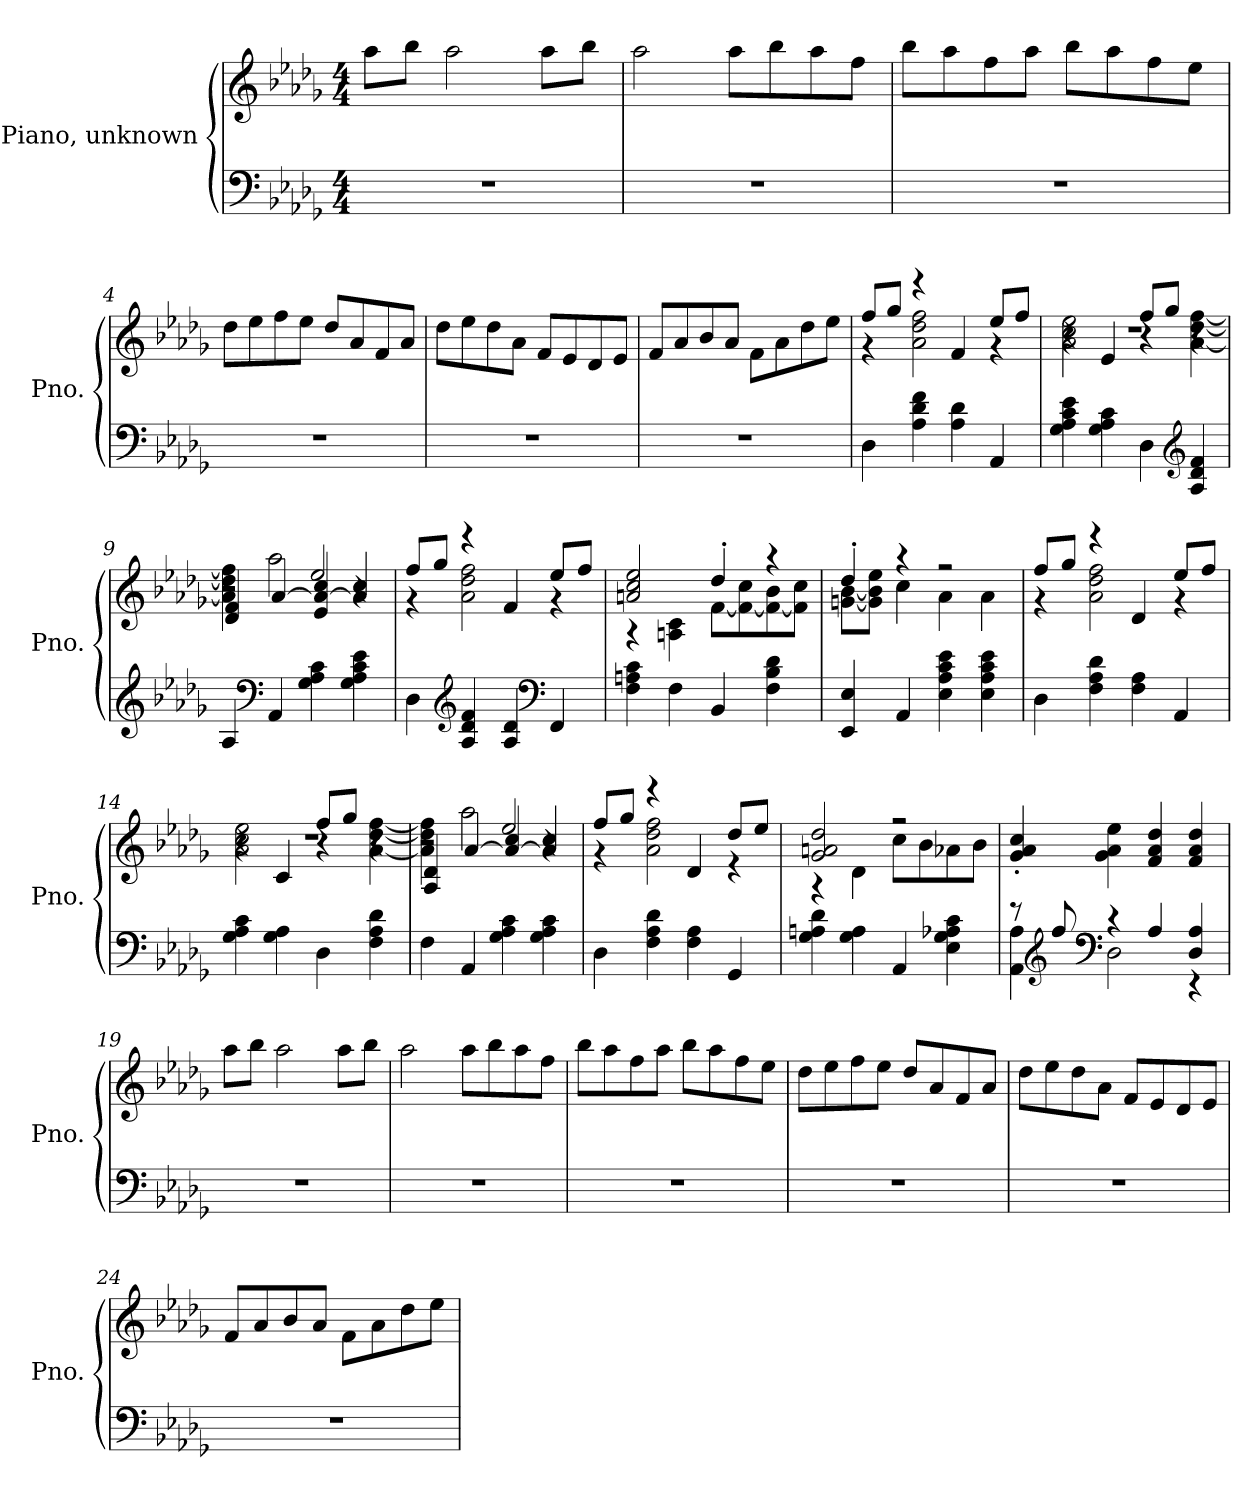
**kern	**kern
*part1	*part1
*staff2	*staff1
*I"Piano, unknown	*
*I'Pno.	*
*clefF4	*clefG2
*k[b-e-a-d-g-]	*k[b-e-a-d-g-]
*M4/4	*M4/4
*MM120	*MM120
=1	=1
1r	8aa-\L
.	8bb-\J
.	2aa-\
.	8aa-\L
.	8bb-\J
=2	=2
1r	2aa-\
.	8aa-\L
.	8bb-\
.	8aa-\
.	8ff\J
=3	=3
1r	8bb-\L
.	8aa-\
.	8ff\
.	8aa-\J
.	8bb-\L
.	8aa-\
.	8ff\
.	8ee-\J
=4	=4
1r	8dd-\L
.	8ee-\
.	8ff\
.	8ee-\J
.	8dd-/L
.	8a-/
.	8f/
.	8a-/J
=5	=5
1r	8dd-\L
.	8ee-\
.	8dd-\
.	8a-\J
.	8f/L
.	8e-/
.	8d-/
.	8e-/J
!!LO:LB:g=z
=6	=6
1r	8f/L
.	8a-/
.	8b-/
.	8a-/J
.	8f\L
.	8a-\
.	8dd-\
.	8ee-\J
=7	=7
*	*^
4D-\	8ff/L	4r
.	8gg-/J	.
4A-\ 4d-\ 4f\	4r	2a-\ 2dd-\ 2ff\
4A-\ 4d-\	4f/	.
4AA-/	8ee-/L	4r
.	8ff/J	.
=8	=8	=8
*	*	*^
4G-\ 4A-\ 4c\ 4e-\	1r	2a-\ 2cc\ 2ee-\	4r
4G-\ 4A-\ 4c\	.	.	4e-/
4D-\	.	4r	8ff/L
.	.	.	8gg-/J
*clefG2	*	*	*
4A-/ 4d-/ 4f/	.	[4a-\ [4dd-\ [4ff\	4r
=9	=9	=9	=9
4A-/	2r	4a-\] 4dd-\] 4ff\]	4d-/ 4f/
*clefF4	*	*	*
4AA-/	.	2aa-\	[4a-/
4G-\ 4A-\ 4c\	2ee-/	.	4e-/ 4a-/_ 4cc/
4G-\ 4A-\ 4c\ 4e-\	.	4r	4a-/] 4cc/
*	*	*v	*v
=10	=10	=10
4D-\	8ff/L	4r
.	8gg-/J	.
*clefG2	*	*
4A-/ 4d-/ 4f/	4r	2a-\ 2dd-\ 2ff\
4A-/ 4d-/	4f/	.
*clefF4	*	*
4FF/	8ee-/L	4r
.	8ff/J	.
!!LO:LB:g=z	!!
=11	=11	=11
4F\ 4An\ 4c\	2an/ 2cc/ 2ee-/	4r
4F\	.	4An\ 4c\
4BB-/	4dd-'/	[8f\L
.	.	8f\_ 8cc\
4F\ 4B-\ 4d-\	4r	8f\_ 8b-\
.	.	8f\] 8cc\J
=12	=12	=12
4EE-/ 4E-/	4dd-'/	[8gn\ [8b-\L
.	.	8g\] 8b-\] 8ee-\J
4AA-/	4r	4cc\
4E-\ 4A-\ 4c\ 4e-\	2r	4a-\
4E-\ 4A-\ 4c\ 4e-\	.	4a-\
=13	=13	=13
4D-\	8ff/L	4r
.	8gg-/J	.
4F\ 4A-\ 4d-\	4r	2a-\ 2dd-\ 2ff\
4F\ 4A-\	4d-/	.
4AA-/	8ee-/L	4r
.	8ff/J	.
=14	=14	=14
*	*	*^
4G-\ 4A-\ 4c\	1r	2a-\ 2cc\ 2ee-\	4r
4G-\ 4A-\	.	.	4c/
4D-\	.	4r	8ff/L
.	.	.	8gg-/J
4F\ 4A-\ 4d-\	.	[4a-\ [4dd-\ [4ff\	4r
=15	=15	=15	=15
4F\	2r	4a-\] 4dd-\] 4ff\]	4A-/ 4d-/
4AA-/	.	2aa-\	[4a-/
4G-\ 4A-\ 4c\	2ee-/	.	4a-/_ 4cc/
4G-\ 4A-\ 4c\	.	4r	4a-/] 4cc/
*	*	*v	*v
!!LO:LB:g=z
=16	=16	=16
4D-\	8ff/L	4r
.	8gg-/J	.
4F\ 4A-\ 4d-\	4r	2a-\ 2dd-\ 2ff\
4F\ 4A-\	4d-/	.
4GG-/	8dd-/L	4r
.	8ee-/J	.
=17	=17	=17
4G-\ 4An\ 4d-\	2g-/ 2an/ 2dd-/	4r
4G-\ 4A\	.	4d-\
4AA-/	2r	8cc\L
.	.	8b-\
4E-\ 4G-\ 4A-X\ 4c\	.	8a-X\
.	.	8b-\J
*	*v	*v
=18	=18
*^	*
8r	4AA-\ 4A-\	4g-/' 4a-/' 4cc/'
*clefG2	*	*
8ff/	.	.
*clefF4	*	*
4r	2D-\	4g-\ 4a-\ 4ee-\
4A-/	.	4f/ 4a-/ 4dd-/
4D-/ 4A-/	4r	4f/ 4a-/ 4dd-/
*v	*v	*
=19	=19
1r	8aa-\L
.	8bb-\J
.	2aa-\
.	8aa-\L
.	8bb-\J
=20	=20
1r	2aa-\
.	8aa-\L
.	8bb-\
.	8aa-\
.	8ff\J
!!LO:LB:g=z
=21	=21
1r	8bb-\L
.	8aa-\
.	8ff\
.	8aa-\J
.	8bb-\L
.	8aa-\
.	8ff\
.	8ee-\J
=22	=22
1r	8dd-\L
.	8ee-\
.	8ff\
.	8ee-\J
.	8dd-/L
.	8a-/
.	8f/
.	8a-/J
=23	=23
1r	8dd-\L
.	8ee-\
.	8dd-\
.	8a-\J
.	8f/L
.	8e-/
.	8d-/
.	8e-/J
=24	=24
1r	8f/L
.	8a-/
.	8b-/
.	8a-/J
.	8f\L
.	8a-\
.	8dd-\
.	8ee-\J
=	=
*-	*-
